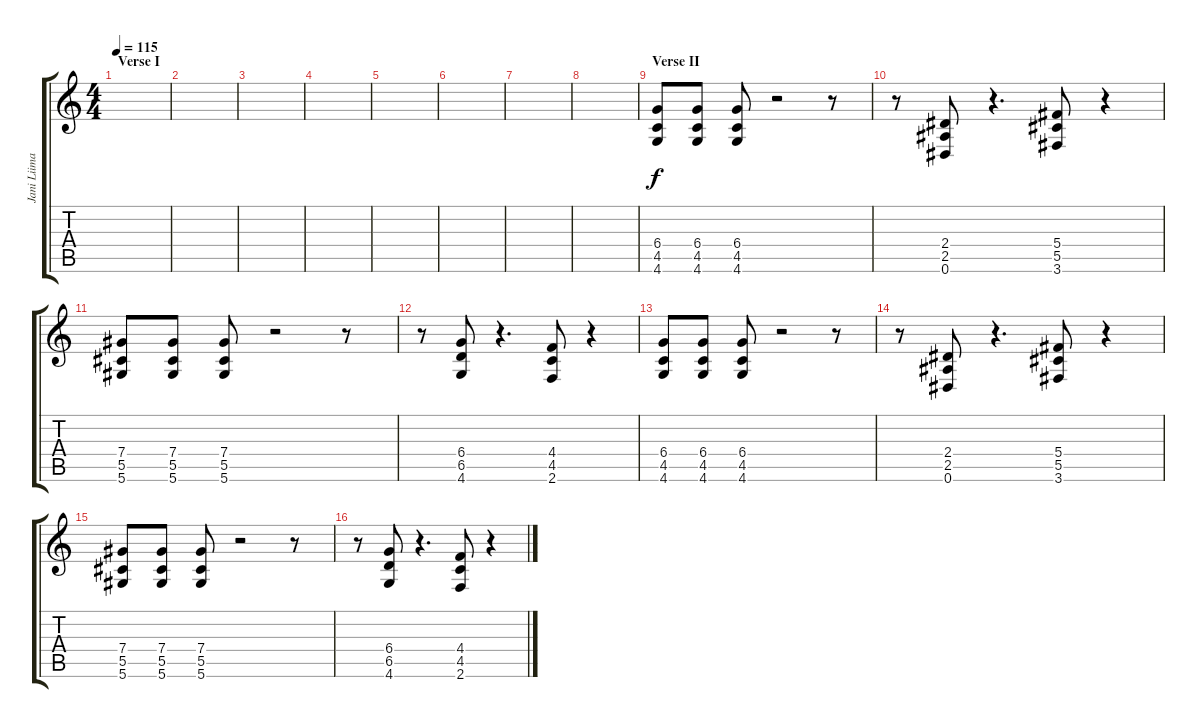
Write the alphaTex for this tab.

\track ("Jani Liimatainen - Guitars" "Jani Liima") {instrument distortionguitar}
\staff {score tabs}
\tuning (Eb4 Bb3 Gb3 Db3 Ab2 Eb2) {hide}
\ts (4 4)
\section ("" "Verse I")
\tempo 115
\clef g2
\ks c
|
|
|
|
|
|
|
|
\section ("" "Verse II")
(6.4 4.5 4.6).8 (6.4 4.5 4.6).8 (6.4 4.5 4.6).8 r.2 r.8 |
r.8 (2.4 2.5 0.6).8 r.4{d} (5.4 5.5 3.6).8 r.4 |
(7.4 5.5 5.6).8 (7.4 5.5 5.6).8 (7.4 5.5 5.6).8 r.2 r.8 |
r.8 (6.4 6.5 4.6).8 r.4{d} (4.4 4.5 2.6).8 r.4 |
(6.4 4.5 4.6).8 (6.4 4.5 4.6).8 (6.4 4.5 4.6).8 r.2 r.8 |
r.8 (2.4 2.5 0.6).8 r.4{d} (5.4 5.5 3.6).8 r.4 |
(7.4 5.5 5.6).8 (7.4 5.5 5.6).8 (7.4 5.5 5.6).8 r.2 r.8 |
r.8 (6.4 6.5 4.6).8 r.4{d} (4.4 4.5 2.6).8 r.4
